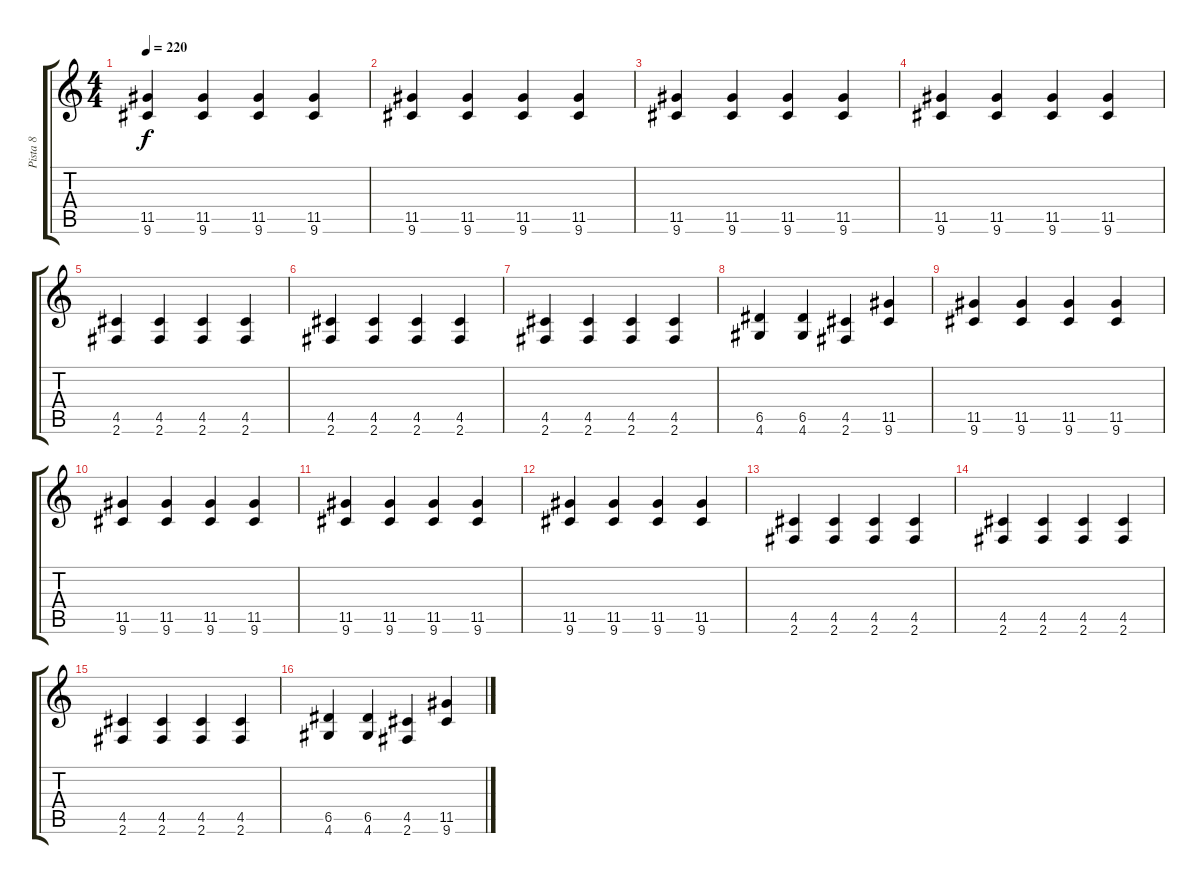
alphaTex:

\track ("Pista 8" "Pista 8") {instrument overdrivenguitar}
\staff {score tabs}
\tuning (E4 B3 G3 D3 A2 E2) {hide}
\ts (4 4)
\tempo 220
\clef g2
\ks c
(11.5 9.6).4{dy f} (11.5 9.6).4 (11.5 9.6).4 (11.5 9.6).4 |
(11.5 9.6).4 (11.5 9.6).4 (11.5 9.6).4 (11.5 9.6).4 |
(11.5 9.6).4 (11.5 9.6).4 (11.5 9.6).4 (11.5 9.6).4 |
(11.5 9.6).4 (11.5 9.6).4 (11.5 9.6).4 (11.5 9.6).4 |
(4.5 2.6).4 (4.5 2.6).4 (4.5 2.6).4 (4.5 2.6).4 |
(4.5 2.6).4 (4.5 2.6).4 (4.5 2.6).4 (4.5 2.6).4 |
(4.5 2.6).4 (4.5 2.6).4 (4.5 2.6).4 (4.5 2.6).4 |
(6.5 4.6).4 (6.5 4.6).4 (4.5 2.6).4 (11.5 9.6).4 |
(11.5 9.6).4 (11.5 9.6).4 (11.5 9.6).4 (11.5 9.6).4 |
(11.5 9.6).4 (11.5 9.6).4 (11.5 9.6).4 (11.5 9.6).4 |
(11.5 9.6).4 (11.5 9.6).4 (11.5 9.6).4 (11.5 9.6).4 |
(11.5 9.6).4 (11.5 9.6).4 (11.5 9.6).4 (11.5 9.6).4 |
(4.5 2.6).4 (4.5 2.6).4 (4.5 2.6).4 (4.5 2.6).4 |
(4.5 2.6).4 (4.5 2.6).4 (4.5 2.6).4 (4.5 2.6).4 |
(4.5 2.6).4 (4.5 2.6).4 (4.5 2.6).4 (4.5 2.6).4 |
(6.5 4.6).4 (6.5 4.6).4 (4.5 2.6).4 (11.5 9.6).4
